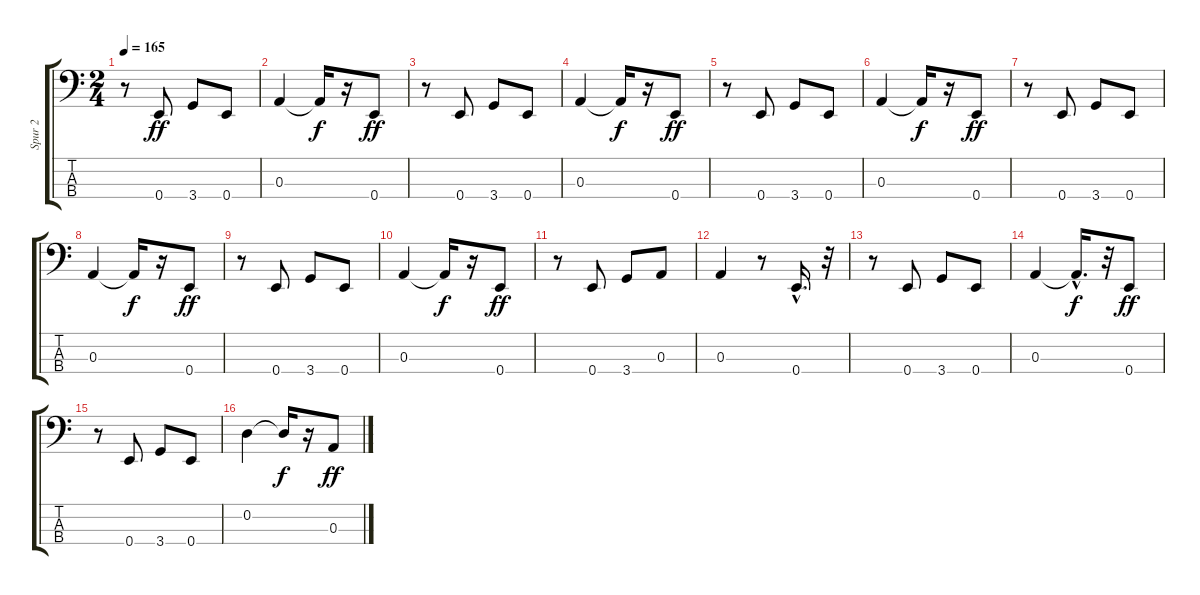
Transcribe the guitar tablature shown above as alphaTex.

\track ("Spur 2" "Spur 2") {instrument electricguitarjazz}
\staff {score tabs}
\tuning (G2 D2 A1 E1) {hide}
\ts (2 4)
\tempo 165
\clef f4
\ks c
r.8{dy ff} 0.4.8 3.4.8 0.4.8 |
0.3.4 0.3{t}.16{dy f} r.16 0.4.8{dy ff} |
r.8 0.4.8 3.4.8 0.4.8 |
0.3.4 0.3{t}.16{dy f} r.16 0.4.8{dy ff} |
r.8 0.4.8 3.4.8 0.4.8 |
0.3.4 0.3{t}.16{dy f} r.16 0.4.8{dy ff} |
r.8 0.4.8 3.4.8 0.4.8 |
0.3.4 0.3{t}.16{dy f} r.16 0.4.8{dy ff} |
r.8 0.4.8 3.4.8 0.4.8 |
0.3.4 0.3{t}.16{dy f} r.16 0.4.8{dy ff} |
r.8 0.4.8 3.4.8 0.3.8 |
0.3.4 r.8 0.4{hac}.16{d} r.32 |
r.8 0.4.8 3.4.8 0.4.8 |
0.3.4 0.3{hac t}.16{d dy f} r.32 0.4.8{dy ff} |
r.8 0.4.8 3.4.8 0.4.8 |
0.2.4 0.2{t}.16{dy f} r.16 0.3.8{dy ff}
